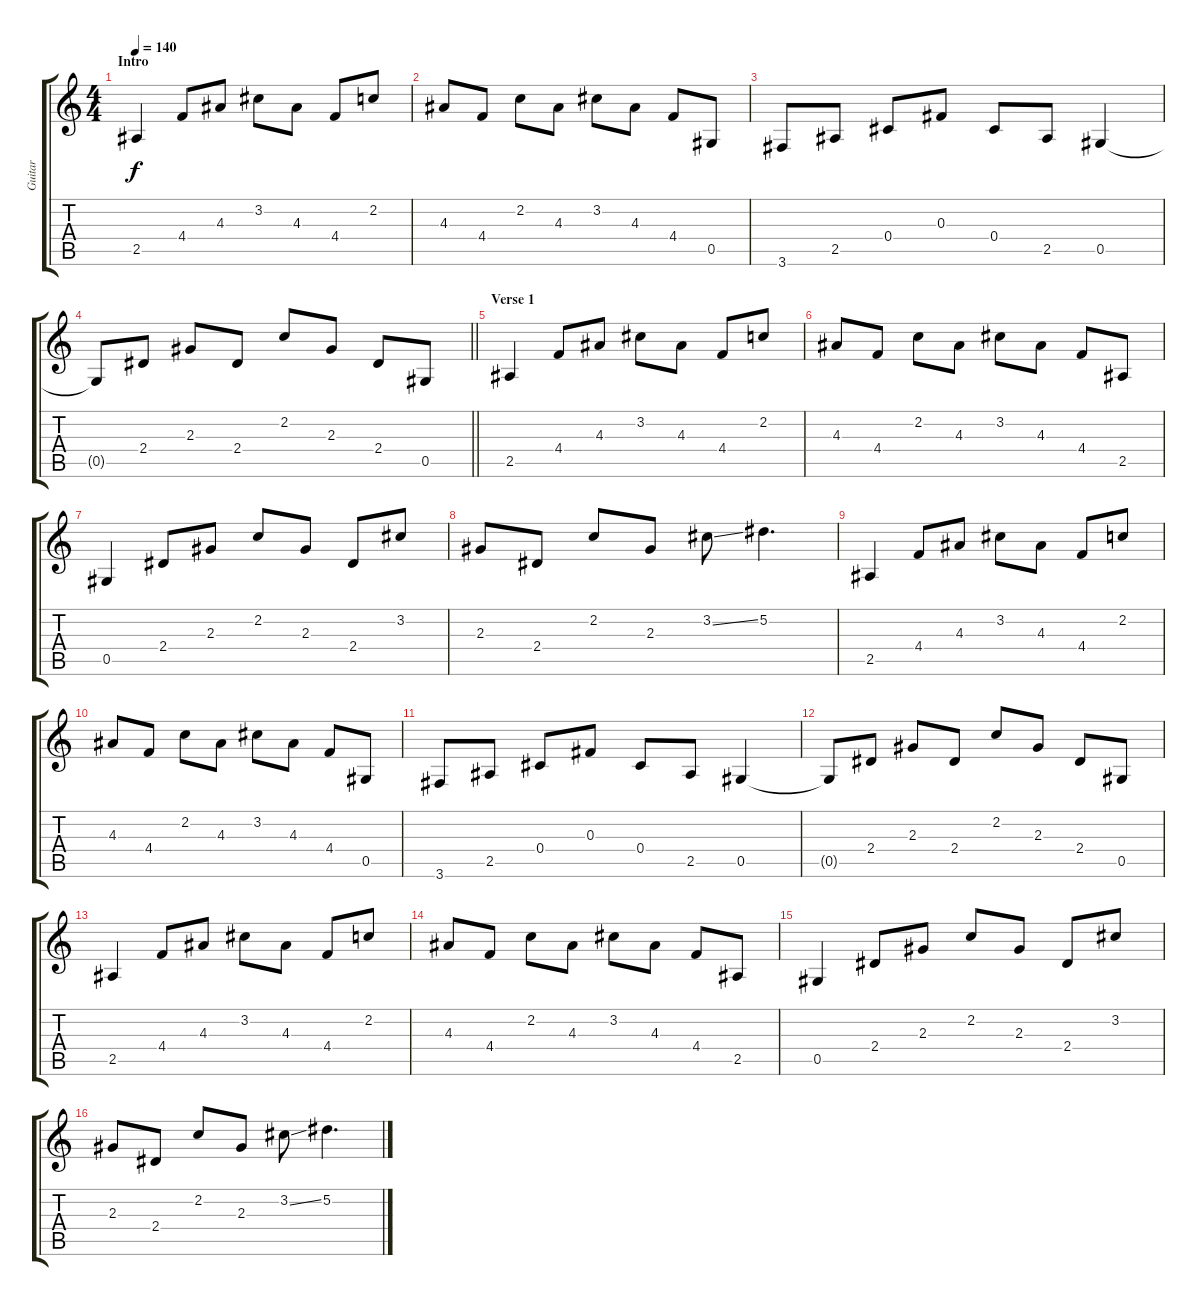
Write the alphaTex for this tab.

\track ("Guitar" "Guitar") {instrument acousticguitarsteel}
\staff {score tabs}
\tuning (Eb4 Bb3 Gb3 Db3 Ab2 Eb2) {hide}
\ts (4 4)
\section ("" "Intro")
\tempo 140
\clef g2
\ks c
2.5.4{dy f instrument acousticguitarsteel} 4.4.8 4.3.8 3.2.8 4.3.8 4.4.8 2.2.8 |
4.3.8 4.4.8 2.2.8 4.3.8 3.2.8 4.3.8 4.4.8 0.5.8 |
3.6.8 2.5.8 0.4.8 0.3.8 0.4.8 2.5.8 0.5.4 |
\barLineRight lightlight
0.5{t}.8 2.4.8 2.3.8 2.4.8 2.2.8 2.3.8 2.4.8 0.5.8 |
\section ("" "Verse 1")
2.5.4 4.4.8 4.3.8 3.2.8 4.3.8 4.4.8 2.2.8 |
4.3.8 4.4.8 2.2.8 4.3.8 3.2.8 4.3.8 4.4.8 2.5.8 |
0.5.4 2.4.8 2.3.8 2.2.8 2.3.8 2.4.8 3.2.8 |
2.3.8 2.4.8 2.2.8 2.3.8 3.2{ss}.8 5.2.4{d} |
2.5.4 4.4.8 4.3.8 3.2.8 4.3.8 4.4.8 2.2.8 |
4.3.8 4.4.8 2.2.8 4.3.8 3.2.8 4.3.8 4.4.8 0.5.8 |
3.6.8 2.5.8 0.4.8 0.3.8 0.4.8 2.5.8 0.5.4 |
0.5{t}.8 2.4.8 2.3.8 2.4.8 2.2.8 2.3.8 2.4.8 0.5.8 |
2.5.4 4.4.8 4.3.8 3.2.8 4.3.8 4.4.8 2.2.8 |
4.3.8 4.4.8 2.2.8 4.3.8 3.2.8 4.3.8 4.4.8 2.5.8 |
0.5.4 2.4.8 2.3.8 2.2.8 2.3.8 2.4.8 3.2.8 |
2.3.8 2.4.8 2.2.8 2.3.8 3.2{ss}.8 5.2.4{d}
